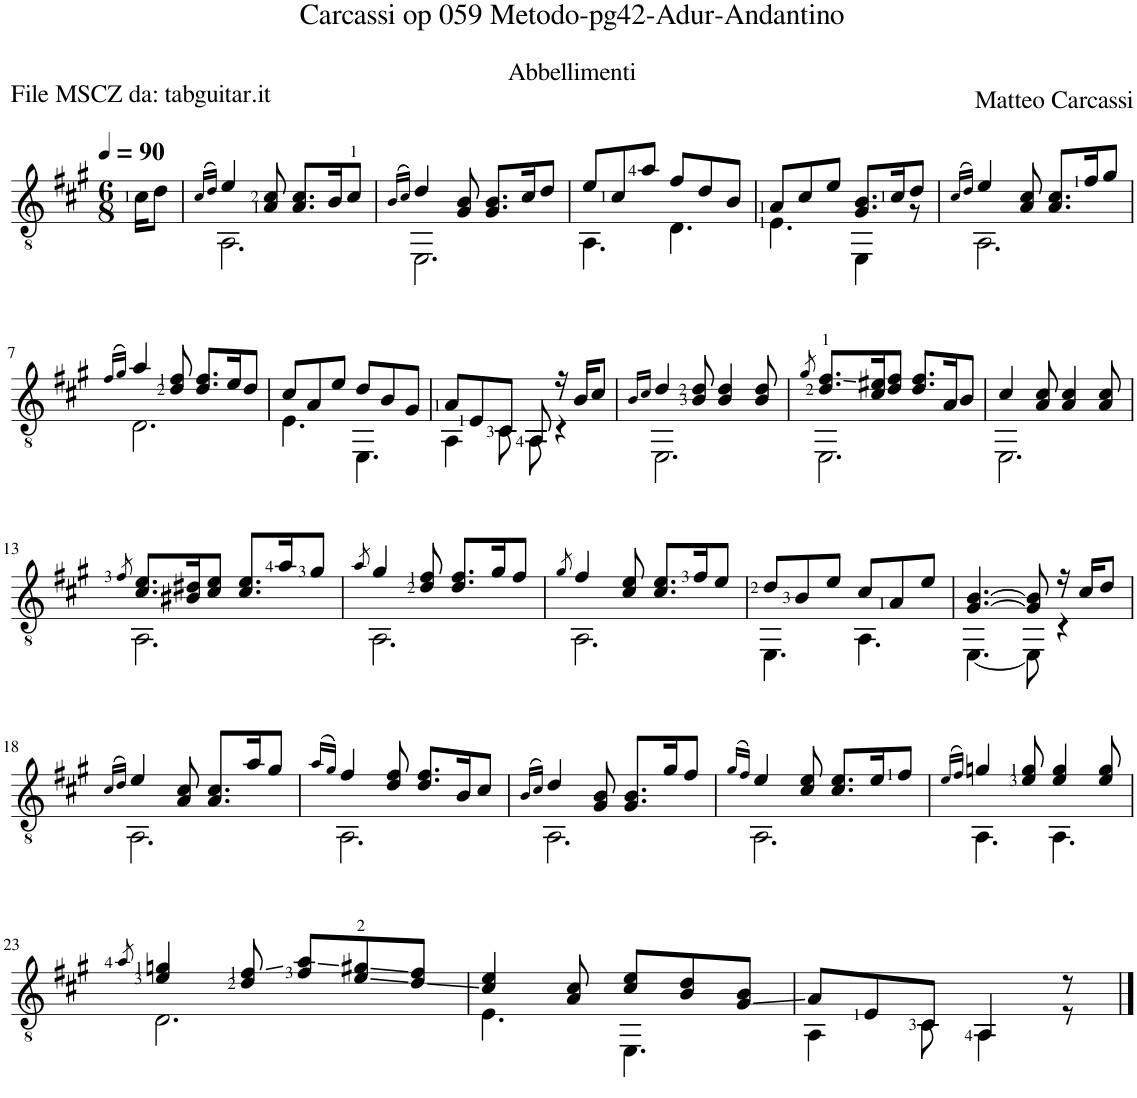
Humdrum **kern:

**kern
*part1
*staff1
*I"Guitar
*I'Guit.
*clefGv2
*k[f#c#g#]
*M6/8
*MM90
=1
16c#\KL
8d\J
=2
(16qc#/LL
16qd/JJ)
*^
4e/	2.AA\
8A/ 8c#/	.
8.A/ 8.c#/L	.
16B/K	.
8c#/J	.
=3	=3
(16qB/LL	.
16qc#/JJ)	.
4d/	2.EE\
8G#/ 8B/	.
8.G#/ 8.B/L	.
16c#/K	.
8d/J	.
=4	=4
8e/L	4.AA\
8c#/	.
8a/J	.
8f#/L	4.D\
8d/	.
8B/J	.
=5	=5
8A/L	4.E\
8c#/	.
8e/J	.
8.G#/ 8.B/L	4EE\
16c#/K	.
8d/J	8r
=6	=6
(16qc#/LL	.
16qd/JJ)	.
4e/	2.AA\
8A/ 8c#/	.
8.A/ 8.c#/L	.
16f#/K	.
8g#/J	.
!!LO:LB:g=z	!!
=7	=7
(16qf#/LL	.
16qg#/JJ)	.
4a/	2.D\
8d/ 8f#/	.
8.d/ 8.f#/L	.
16e/K	.
8d/J	.
=8	=8
8c#/L	4.E\
8A/	.
8e/J	.
8d/L	4.EE\
8B/	.
8G#/J	.
=9	=9
8A/L	4AA\
8E/	.
8C#/J	8C#\
8AA/	8AA\
16r	4r
16B/KL	.
8c#/J	.
=10	=10
16qB/LL	.
16qc#/JJ	.
4d/	2.EE\
8B/ 8d/	.
4B/ 4d/	.
8B/ 8d/	.
=11	=11
8qg#/	.
8.d/ 8.f#/L	2.EE\
16c#/ 16e#X/K	.
8d/ 8f#/J	.
8.d/ 8.f#/L	.
16A/K	.
8B/J	.
=12	=12
4c#/	2.EE\
8A/ 8c#/	.
4A/ 4c#/	.
8A/ 8c#/	.
!!LO:LB:g=z	!!
=13	=13
8qf#/	.
8.c#/ 8.e/L	2.AA\
16B#X/ 16d#X/K	.
8c#/ 8e/J	.
8.c#/ 8.e/L	.
16a/K	.
8g#/J	.
=14	=14
8qa/	.
4g#/	2.AA\
8d/ 8f#/	.
8.d/ 8.f#/L	.
16g#/K	.
8f#/J	.
=15	=15
8qg#/	.
4f#/	2.AA\
8c#/ 8e/	.
8.c#/ 8.e/L	.
16f#/K	.
8e/J	.
=16	=16
8d/L	4.EE\
8B/	.
8e/J	.
8c#/L	4.AA\
8A/	.
8e/J	.
=17	=17
[4.G#/ [4.B/	[4.EE\
8G#/] 8B/]	8EE\]
16r	4r
16c#/KL	.
8d/J	.
!!LO:LB:g=z	!!
=18	=18
(16qc#/LL	.
16qd/JJ)	.
4e/	2.AA\
8A/ 8c#/	.
8.A/ 8.c#/L	.
16a/K	.
8g#/J	.
=19	=19
(16qa/LL	.
16qg#/JJ)	.
4f#/	2.AA\
8d/ 8f#/	.
8.d/ 8.f#/L	.
16B/K	.
8c#/J	.
=20	=20
(16qB/LL	.
16qc#/JJ)	.
4d/	2.AA\
8G#/ 8B/	.
8.G#/ 8.B/L	.
16g#/K	.
8f#/J	.
=21	=21
(16qg#/LL	.
16qf#/JJ)	.
4e/	2.AA\
8c#/ 8e/	.
8.c#/ 8.e/L	.
16e/K	.
8f#/J	.
=22	=22
(16qe/LL	.
16qf#/JJ)	.
4gn/	4.AA\
8e/ 8g/	.
4e/ 4g/	4.AA\
8e/ 8g/	.
!!LO:LB:g=z	!!
=23	=23
8qa/	.
4e/ 4gn/	2.D\
8d/ 8f#/	.
8f#/ 8a/L	.
8e/ 8g#X/	.
8d/ 8f#/J	.
=24	=24
4c#/ 4e/	4.E\
8A/ 8c#/	.
8c#/ 8e/L	4.EE\
8B/ 8d/	.
8G#/ 8B/J	.
=25	=25
8A/L	4AA\
8E/	.
8C#/J	8C#\
4AA/	4AA\
8r	8r
*v	*v
==
*-
